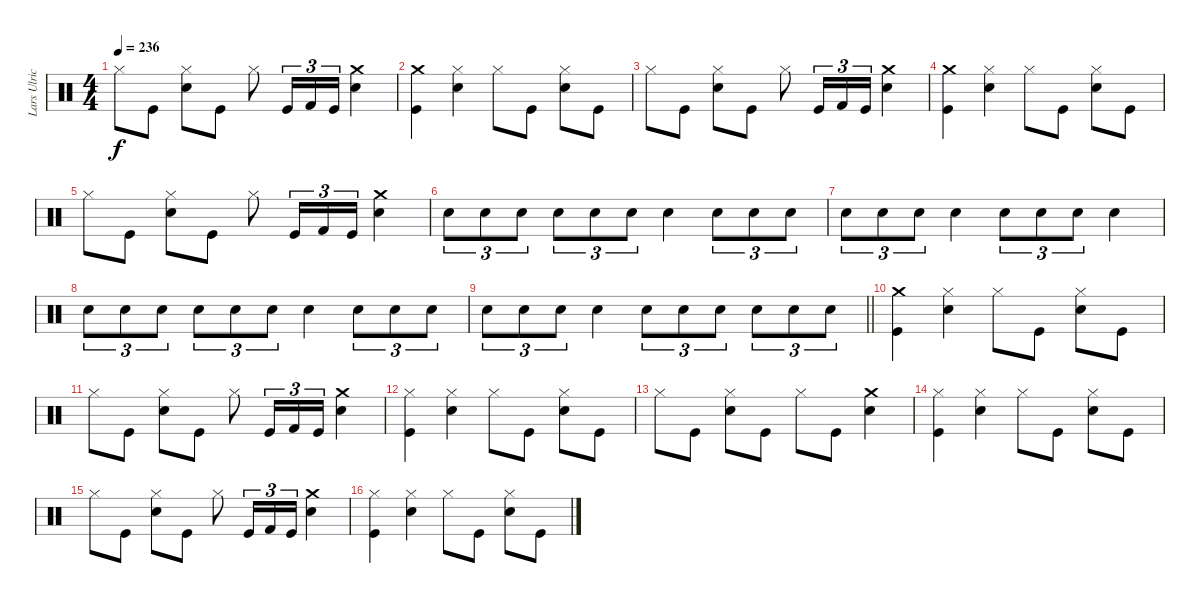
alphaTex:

\track ("Lars Ulrich" "Lars Ulric") {instrument percussion}
\staff {score}
\articulation defaults
\ts (4 4)
\tempo 236
\clef neutral
\ks c "Hi-Hat (closed)".8{dy f} "Kick (hit)".8
("Snare (hit) 2" "Hi-Hat (closed)").8 "Kick (hit)".8 "Hi-Hat (closed)".8 "Kick (hit)".16{tu (3 2)} "Kick (hit) 2".16{tu (3 2)} "Kick (hit)".16{tu (3 2)} ("Crash medium (hit)" "Snare (hit) 2").4 |
("Kick (hit)" "Crash medium (hit)").4 ("Hi-Hat (closed)" "Snare (hit) 2").4 "Hi-Hat (closed)".8 "Kick (hit)".8 ("Hi-Hat (closed)" "Snare (hit) 2").8 "Kick (hit)".8 |
"Hi-Hat (closed)".8 "Kick (hit)".8 ("Snare (hit) 2" "Hi-Hat (closed)").8 "Kick (hit)".8 "Hi-Hat (closed)".8 "Kick (hit)".16{tu (3 2)} "Kick (hit) 2".16{tu (3 2)} "Kick (hit)".16{tu (3 2)} ("Crash medium (hit)" "Snare (hit) 2").4 |
("Kick (hit)" "Crash medium (hit)").4 ("Hi-Hat (closed)" "Snare (hit) 2").4 "Hi-Hat (closed)".8 "Kick (hit)".8 ("Hi-Hat (closed)" "Snare (hit) 2").8 "Kick (hit)".8 |
"Hi-Hat (closed)".8 "Kick (hit)".8 ("Snare (hit) 2" "Hi-Hat (closed)").8 "Kick (hit)".8 "Hi-Hat (closed)".8 "Kick (hit)".16{tu (3 2)} "Kick (hit) 2".16{tu (3 2)} "Kick (hit)".16{tu (3 2)} ("Crash medium (hit)" "Snare (hit) 2").4 |
"Snare (hit) 2".8{tu (3 2)} "Snare (hit) 2".8{tu (3 2)} "Snare (hit) 2".8{tu (3 2)} "Snare (hit) 2".8{tu (3 2)} "Snare (hit) 2".8{tu (3 2)} "Snare (hit) 2".8{tu (3 2)} "Snare (hit) 2".4 "Snare (hit) 2".8{tu (3 2)} "Snare (hit) 2".8{tu (3 2)} "Snare (hit) 2".8{tu (3 2)} |
"Snare (hit) 2".8{tu (3 2)} "Snare (hit) 2".8{tu (3 2)} "Snare (hit) 2".8{tu (3 2)} "Snare (hit) 2".4 "Snare (hit) 2".8{tu (3 2)} "Snare (hit) 2".8{tu (3 2)} "Snare (hit) 2".8{tu (3 2)} "Snare (hit) 2".4 |
"Snare (hit) 2".8{tu (3 2)} "Snare (hit) 2".8{tu (3 2)} "Snare (hit) 2".8{tu (3 2)} "Snare (hit) 2".8{tu (3 2)} "Snare (hit) 2".8{tu (3 2)} "Snare (hit) 2".8{tu (3 2)} "Snare (hit) 2".4 "Snare (hit) 2".8{tu (3 2)} "Snare (hit) 2".8{tu (3 2)} "Snare (hit) 2".8{tu (3 2)} |
\barLineRight lightlight "Snare (hit) 2".8{tu (3 2)} "Snare (hit) 2".8{tu (3 2)} "Snare (hit) 2".8{tu (3 2)} "Snare (hit) 2".4 "Snare (hit) 2".8{tu (3 2)} "Snare (hit) 2".8{tu (3 2)} "Snare (hit) 2".8{tu (3 2)} "Snare (hit) 2".8{tu (3 2)} "Snare (hit) 2".8{tu (3 2)} "Snare (hit) 2".8{tu (3 2)}
|
("Crash medium (hit)" "Kick (hit)").4 ("Hi-Hat (closed)" "Snare (hit) 2").4 "Hi-Hat (closed)".8 "Kick (hit)".8 ("Snare (hit) 2" "Hi-Hat (closed)").8 "Kick (hit)".8 |
"Hi-Hat (closed)".8 "Kick (hit)".8 ("Snare (hit) 2" "Hi-Hat (closed)").8 "Kick (hit)".8 "Hi-Hat (closed)".8 "Kick (hit)".16{tu (3 2)} "Kick (hit) 2".16{tu (3 2)} "Kick (hit)".16{tu (3 2)} ("Crash medium (hit)" "Snare (hit) 2").4 |
("Kick (hit)" "Hi-Hat (closed)").4 ("Hi-Hat (closed)" "Snare (hit) 2").4 "Hi-Hat (closed)".8 "Kick (hit)".8 ("Snare (hit) 2" "Hi-Hat (closed)").8 "Kick (hit)".8 |
"Hi-Hat (closed)".8 "Kick (hit)".8 ("Snare (hit) 2" "Hi-Hat (closed)").8 "Kick (hit)".8 "Hi-Hat (closed)".8 "Kick (hit)".8 ("Crash medium (hit)" "Snare (hit) 2").4 |
("Hi-Hat (closed)" "Kick (hit)").4 ("Snare (hit) 2" "Hi-Hat (closed)").4 "Hi-Hat (closed)".8 "Kick (hit)".8 ("Snare (hit) 2" "Hi-Hat (closed)").8 "Kick (hit)".8 |
"Hi-Hat (closed)".8 "Kick (hit)".8 ("Snare (hit) 2" "Hi-Hat (closed)").8 "Kick (hit)".8 "Hi-Hat (closed)".8 "Kick (hit)".16{tu (3 2)} "Kick (hit) 2".16{tu (3 2)} "Kick (hit)".16{tu (3 2)} ("Crash medium (hit)" "Snare (hit) 2").4 |
("Kick (hit)" "Hi-Hat (closed)").4 ("Snare (hit) 2" "Hi-Hat (closed)").4 "Hi-Hat (closed)".8 "Kick (hit)".8 ("Snare (hit) 2" "Hi-Hat (closed)").8 "Kick (hit)".8
